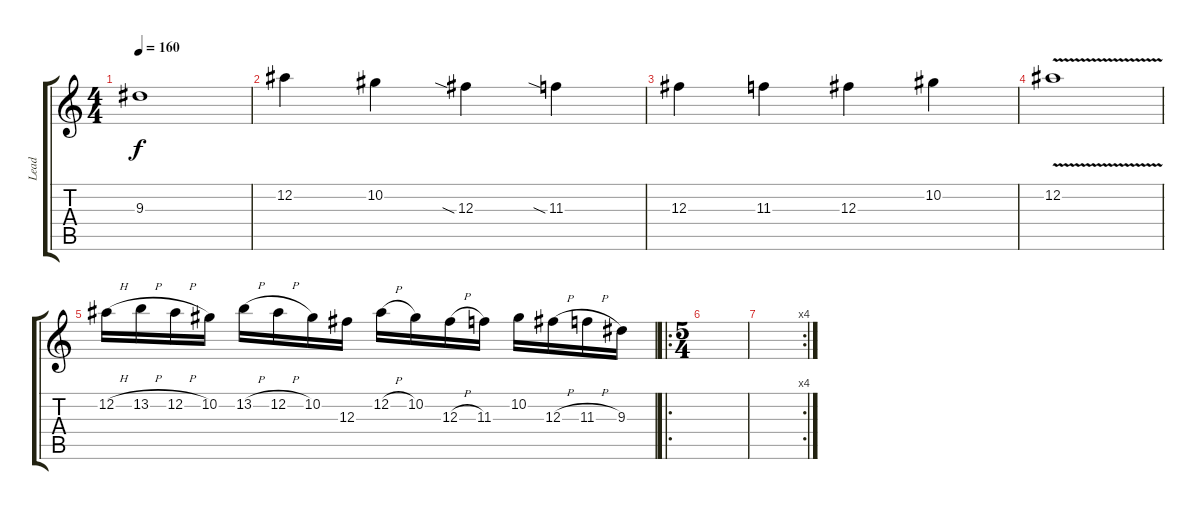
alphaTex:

\track ("Lead" "Lead") {instrument distortionguitar}
\staff {score tabs}
\tuning (Eb4 Bb3 Gb3 Db3 Ab2 Eb2) {hide}
\ts (4 4)
\tempo 160
\clef g2
\ks c
9.3{t}.1{dy f} |
12.2.4 10.2.4 12.3{sia}.4 11.3{sia}.4 |
12.3.4 11.3.4 12.3.4 10.2.4 |
12.2{v}.1 |
12.2{h}.16 13.2{h}.16 12.2{h}.16 10.2.16 13.2{h}.16 12.2{h}.16 10.2.16 12.3.16 12.2{h}.16 10.2.16 12.3{h}.16 11.3.16 10.2.16 12.3{h}.16 11.3{h}.16 9.3.16 |
\ro
\ts (5 4)
|
\rc 4
